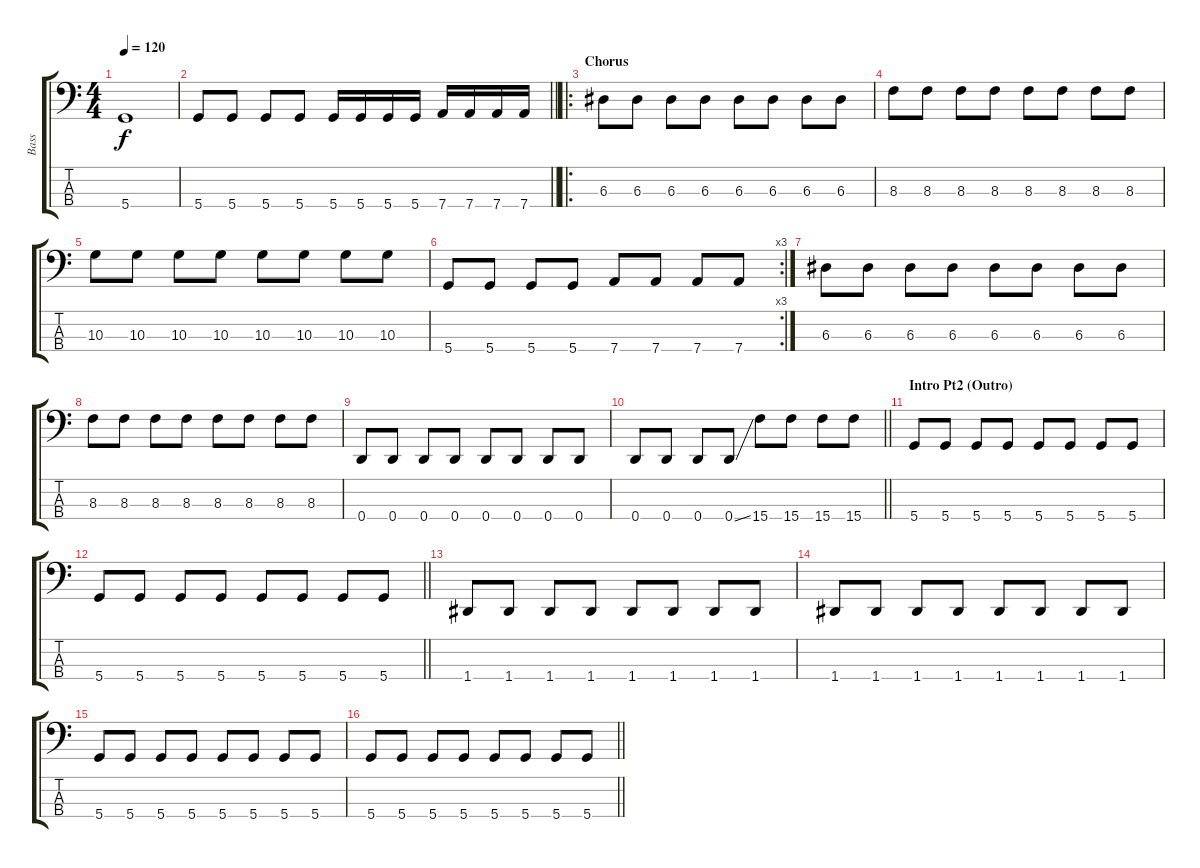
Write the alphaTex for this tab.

\track ("Bass" "Bass") {instrument electricbassfinger}
\staff {score tabs}
\tuning (G2 D2 A1 D1) {hide}
\ts (4 4)
\tempo 120
\clef f4
\ks c
5.4.1{dy f} |
\barLineRight lightlight
5.4.8 5.4.8 5.4.8 5.4.8 5.4.16 5.4.16 5.4.16 5.4.16 7.4.16 7.4.16 7.4.16 7.4.16 |
\ro
\section ("" "Chorus")
6.3.8 6.3.8 6.3.8 6.3.8 6.3.8 6.3.8 6.3.8 6.3.8 |
8.3.8 8.3.8 8.3.8 8.3.8 8.3.8 8.3.8 8.3.8 8.3.8 |
10.3.8 10.3.8 10.3.8 10.3.8 10.3.8 10.3.8 10.3.8 10.3.8 |
\rc 3
5.4.8 5.4.8 5.4.8 5.4.8 7.4.8 7.4.8 7.4.8 7.4.8 |
6.3.8 6.3.8 6.3.8 6.3.8 6.3.8 6.3.8 6.3.8 6.3.8 |
8.3.8 8.3.8 8.3.8 8.3.8 8.3.8 8.3.8 8.3.8 8.3.8 |
0.4.8 0.4.8 0.4.8 0.4.8 0.4.8 0.4.8 0.4.8 0.4.8 |
\barLineRight lightlight
0.4.8 0.4.8 0.4.8 0.4{ss}.8 15.4.8 15.4.8 15.4.8 15.4.8 |
\section ("" "Intro Pt2 (Outro)")
5.4.8 5.4.8 5.4.8 5.4.8 5.4.8 5.4.8 5.4.8 5.4.8 |
\barLineRight lightlight
5.4.8 5.4.8 5.4.8 5.4.8 5.4.8 5.4.8 5.4.8 5.4.8 |
1.4.8 1.4.8 1.4.8 1.4.8 1.4.8 1.4.8 1.4.8 1.4.8 |
1.4.8 1.4.8 1.4.8 1.4.8 1.4.8 1.4.8 1.4.8 1.4.8 |
5.4.8 5.4.8 5.4.8 5.4.8 5.4.8 5.4.8 5.4.8 5.4.8 |
\barLineRight lightlight
5.4.8 5.4.8 5.4.8 5.4.8 5.4.8 5.4.8 5.4.8 5.4.8
